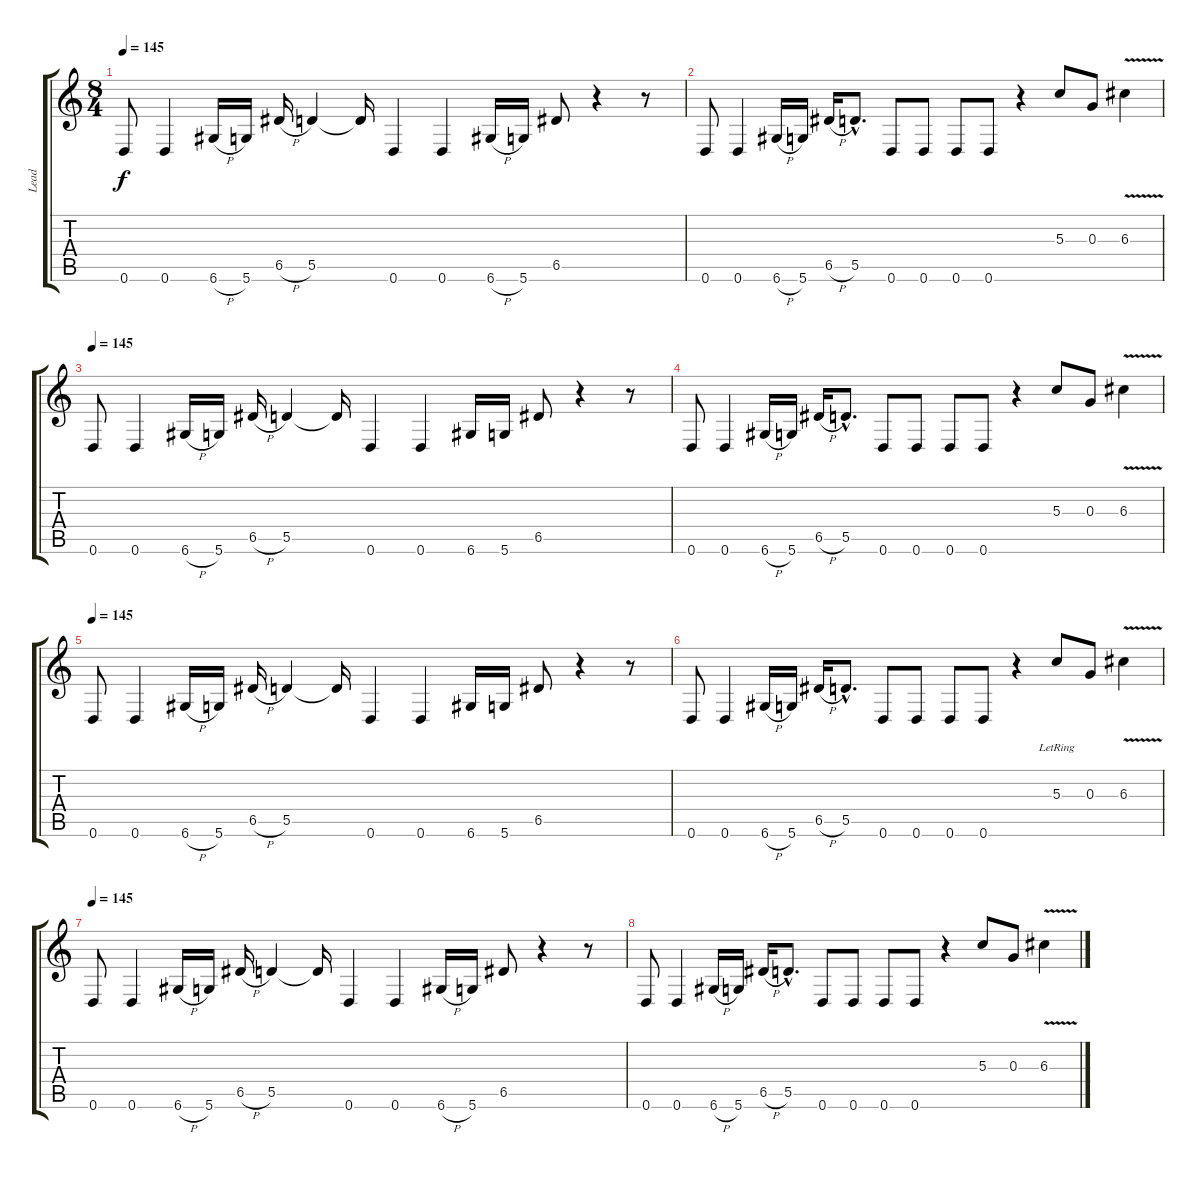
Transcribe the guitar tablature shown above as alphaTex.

\track ("Lead" "Lead") {instrument overdrivenguitar}
\staff {score tabs}
\tuning (E4 B3 G3 D3 A2 D2) {hide}
\ts (8 4)
\tempo 177
\tempo 145
\clef g2
\ks c
0.6.8{dy f} 0.6.4 6.6{h}.16 5.6.16 6.5{h}.16 5.5.4 5.5{t}.16 0.6.4 0.6.4 6.6{h}.16 5.6.16 6.5.8 r.4 r.8 |
0.6.8 0.6.4 6.6{h}.16 5.6.16 6.5{h}.16 5.5{hac}.8{d} 0.6.8 0.6.8 0.6.8 0.6.8 r.4 5.3.8 0.3.8 6.3{v}.4 |
\tempo 145
0.6.8 0.6.4 6.6{h}.16 5.6.16 6.5{h}.16 5.5.4 5.5{t}.16 0.6.4 0.6.4 6.6.16 5.6.16 6.5.8 r.4 r.8 |
0.6.8 0.6.4 6.6{h}.16 5.6.16 6.5{h}.16 5.5{hac}.8{d} 0.6.8 0.6.8 0.6.8 0.6.8 r.4 5.3.8 0.3.8 6.3{v}.4 |
\tempo 145
0.6.8 0.6.4 6.6{h}.16 5.6.16 6.5{h}.16 5.5.4 5.5{t}.16 0.6.4 0.6.4 6.6.16 5.6.16 6.5.8 r.4 r.8 |
0.6.8 0.6.4 6.6{h}.16 5.6.16 6.5{h}.16 5.5{hac}.8{d} 0.6.8 0.6.8 0.6.8 0.6.8 r.4 5.3{lr}.8 0.3.8 6.3{v}.4 |
\tempo 145
0.6.8 0.6.4 6.6{h}.16 5.6.16 6.5{h}.16 5.5.4 5.5{t}.16 0.6.4 0.6.4 6.6{h}.16 5.6.16 6.5.8 r.4 r.8 |
0.6.8 0.6.4 6.6{h}.16 5.6.16 6.5{h}.16 5.5{hac}.8{d} 0.6.8 0.6.8 0.6.8 0.6.8 r.4 5.3.8 0.3.8 6.3{v}.4
